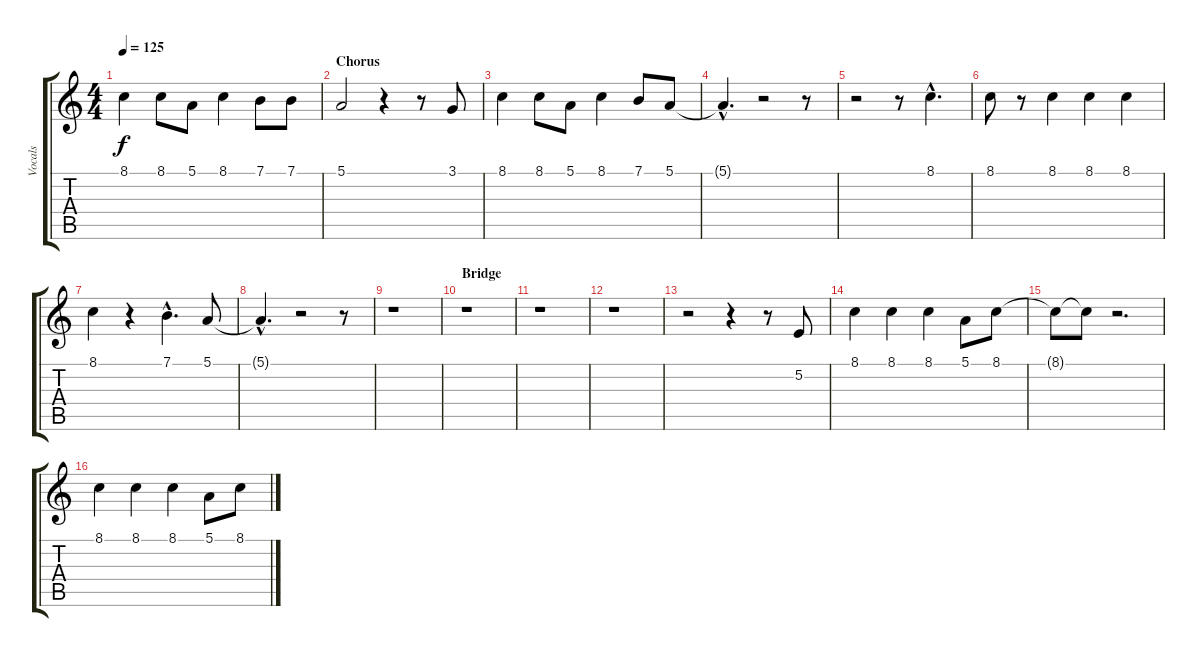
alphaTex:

\track ("Vocals" "Vocals") {instrument altosax}
\staff {score tabs}
\tuning (E4 B3 G3 D3 A2 E2) {hide}
\ts (4 4)
\tempo 125
\clef g2
\ks c
8.1.4{dy f} 8.1.8 5.1.8 8.1.4 7.1.8 7.1.8 |
\section ("" "Chorus")
5.1.2 r.4 r.8 3.1.8 |
8.1.4 8.1.8 5.1.8 8.1.4 7.1.8 5.1.8 |
5.1{hac t}.4{d} r.2 r.8 |
r.2 r.8 8.1{hac}.4{d} |
8.1.8 r.8 8.1.4 8.1.4 8.1.4 |
8.1.4 r.4 7.1{hac}.4{d} 5.1.8 |
5.1{hac t}.4{d} r.2 r.8 |
r.1 |
\section ("" "Bridge")
r.1 |
r.1 |
r.1 |
r.2 r.4 r.8 5.2.8 |
8.1.4 8.1.4 8.1.4 5.1.8 8.1.8 |
8.1{t}.8 8.1{t}.8 r.2{d} |
8.1.4 8.1.4 8.1.4 5.1.8 8.1.8
